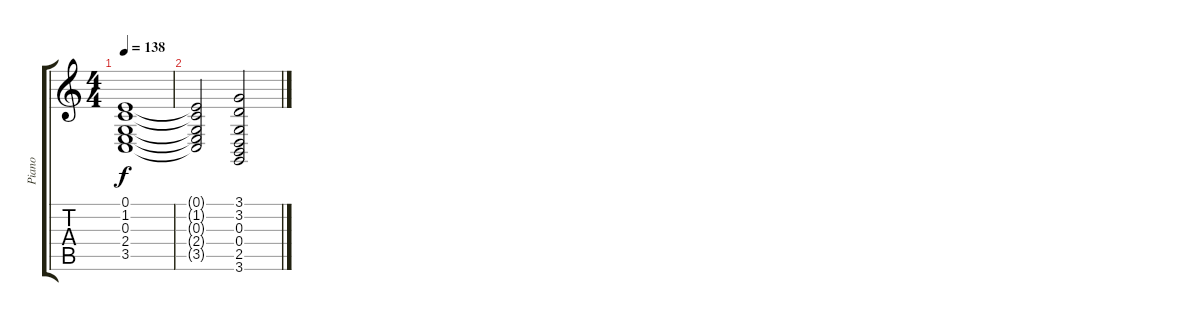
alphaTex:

\track ("Piano" "Piano") {instrument acousticgrandpiano}
\staff {score tabs}
\tuning (E4 B3 G3 D3 A2 E2) {hide}
\ts (4 4)
\tempo 138
\clef g2
\ks c
(0.1 1.2 0.3 2.4 3.5).1{dy f} |
(0.1{t} 1.2{t} 0.3{t} 2.4{t} 3.5{t}).2 (3.1 3.2 0.3 0.4 2.5 3.6).2
